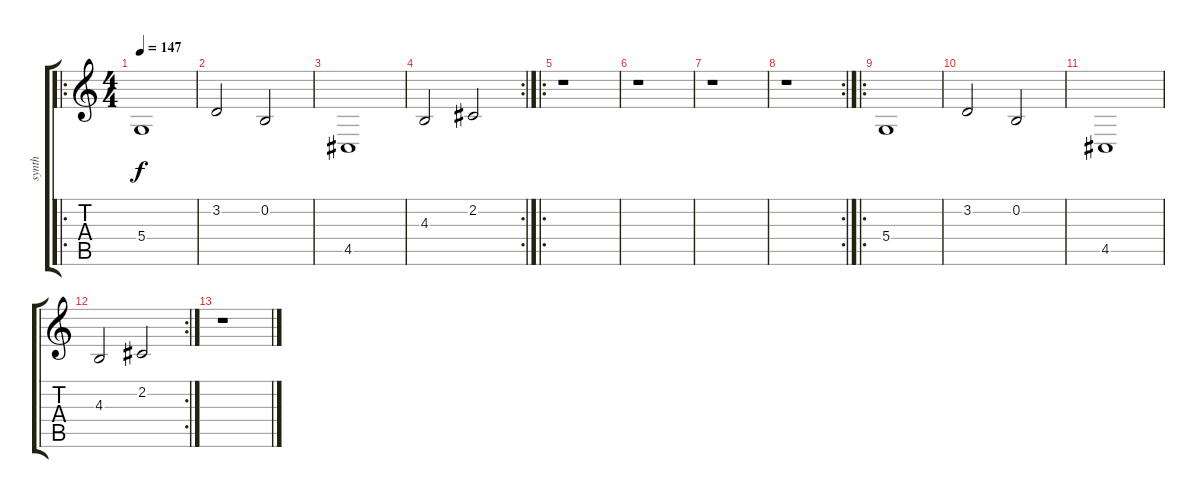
\track ("synth" "synth") {instrument pad7halo}
\staff {score tabs}
\tuning (E4 B3 G3 D3 A2 E2) {hide}
\ro
\ts (4 4)
\tempo 147
\clef g2
\ks c
5.4.1{dy f instrument lead1square} |
3.2.2 0.2.2 |
4.5.1 |
\rc 2
4.3.2 2.2.2 |
\ro
r.1 |
r.1 |
r.1 |
\rc 2
r.1 |
\ro
5.4.1{instrument lead1square} |
3.2.2 0.2.2 |
4.5.1 |
\rc 2
4.3.2 2.2.2 |
r.1
